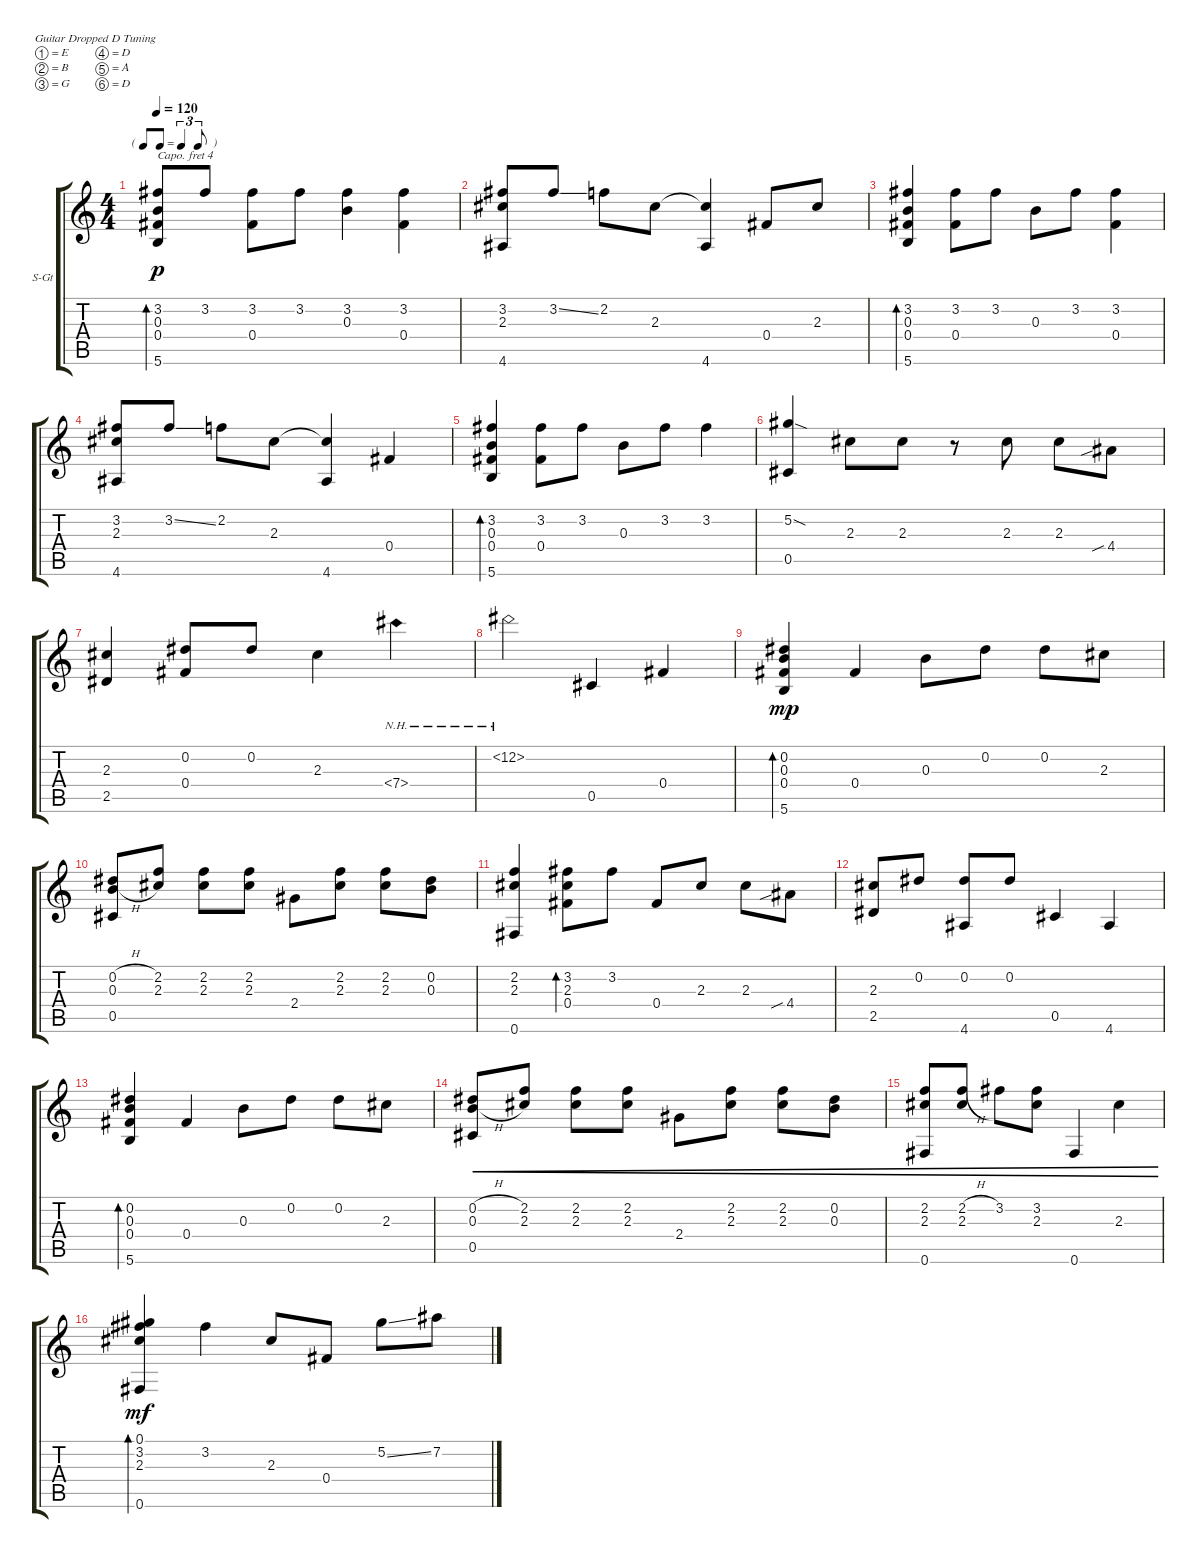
\defaultSystemsLayout 4
\bracketExtendMode groupsimilarinstruments
\firstSystemTrackNameOrientation horizontal
\otherSystemsTrackNameOrientation horizontal
\track ("Guitar 1" "S-Gt") {instrument acousticguitarsteel}
\staff {score tabs}
\capo 4
\tuning (E4 B3 G3 D3 A2 D2)
\ts (4 4)
\tf triplet8th
\tempo 120
\clef g2
\ks c
(3.2 5.6 0.4 0.3).8{bd 119 dy p} 3.2.8 (3.2 0.4).8 3.2.8 (0.3 3.2).4 (3.2 0.4).4 |
(3.2 4.6 2.3).8 3.2{ss}.8 2.2.8 2.3.8 (2.3{t} 4.6).4 0.4.8 2.3.8 |
(3.2 5.6 0.3 0.4).4{bd 118} (3.2 0.4).8 3.2.8 0.3.8 3.2.8 (3.2 0.4).4 |
(3.2 2.3 4.6).8 3.2{ss}.8 2.2.8 2.3.8 (2.3{t} 4.6).4 0.4.4 |
(3.2 5.6 0.3 0.4).4{bd 116} (3.2 0.4).8 3.2.8 0.3.8 3.2.8 3.2.4 |
(5.2{sod} 0.5).4 2.3.8 2.3.8 r.8 2.3.8 2.3.8 4.4{sib}.8 |
(2.3 2.5).4 (0.2 0.4).8 0.2.8 2.3.4 7.4{nh}.4 |
12.2{nh}.2 0.5.4 0.4.4 |
(0.2 0.3 0.4 5.6).4{bd 115 dy mp} 0.4.4 0.3.8 0.2.8 0.2.8 2.3.8 |
(0.2{h} 0.5 0.3{h}).8 (2.2 2.3).8 (2.2 2.3).8 (2.2 2.3).8 2.4.8 (2.2 2.3).8 (2.2 2.3).8 (0.2 0.3).8 |
(2.2 2.3 0.6).4 (3.2 2.3 0.4).8{bd 114} 3.2.8 0.4.8 2.3.8 2.3.8 4.4{sib}.8 |
(2.3 2.5).8 0.2.8 (0.2 4.6).8 0.2.8 0.5.4 4.6.4 |
(0.2 0.3 0.4 5.6).4{bd 114} 0.4.4 0.3.8 0.2.8 0.2.8 2.3.8 |
(0.2{h} 0.5 0.3{h}).8{cre} (2.2 2.3).8{cre} (2.2 2.3).8{cre} (2.2 2.3).8{cre} 2.4.8{cre} (2.2 2.3).8{cre} (2.2 2.3).8{cre} (0.2 0.3).8{cre} |
(2.2 2.3 0.6).8{cre} (2.2{h} 2.3).8{cre} 3.2.8{cre} (3.2 2.3).8{cre} 0.6.4{cre} 2.3.4{cre} |
(0.1 3.2 2.3 0.6).4{bd 114 dy mf} 3.2.4 2.3.8 0.4.8 5.2{ss}.8 7.2.8
